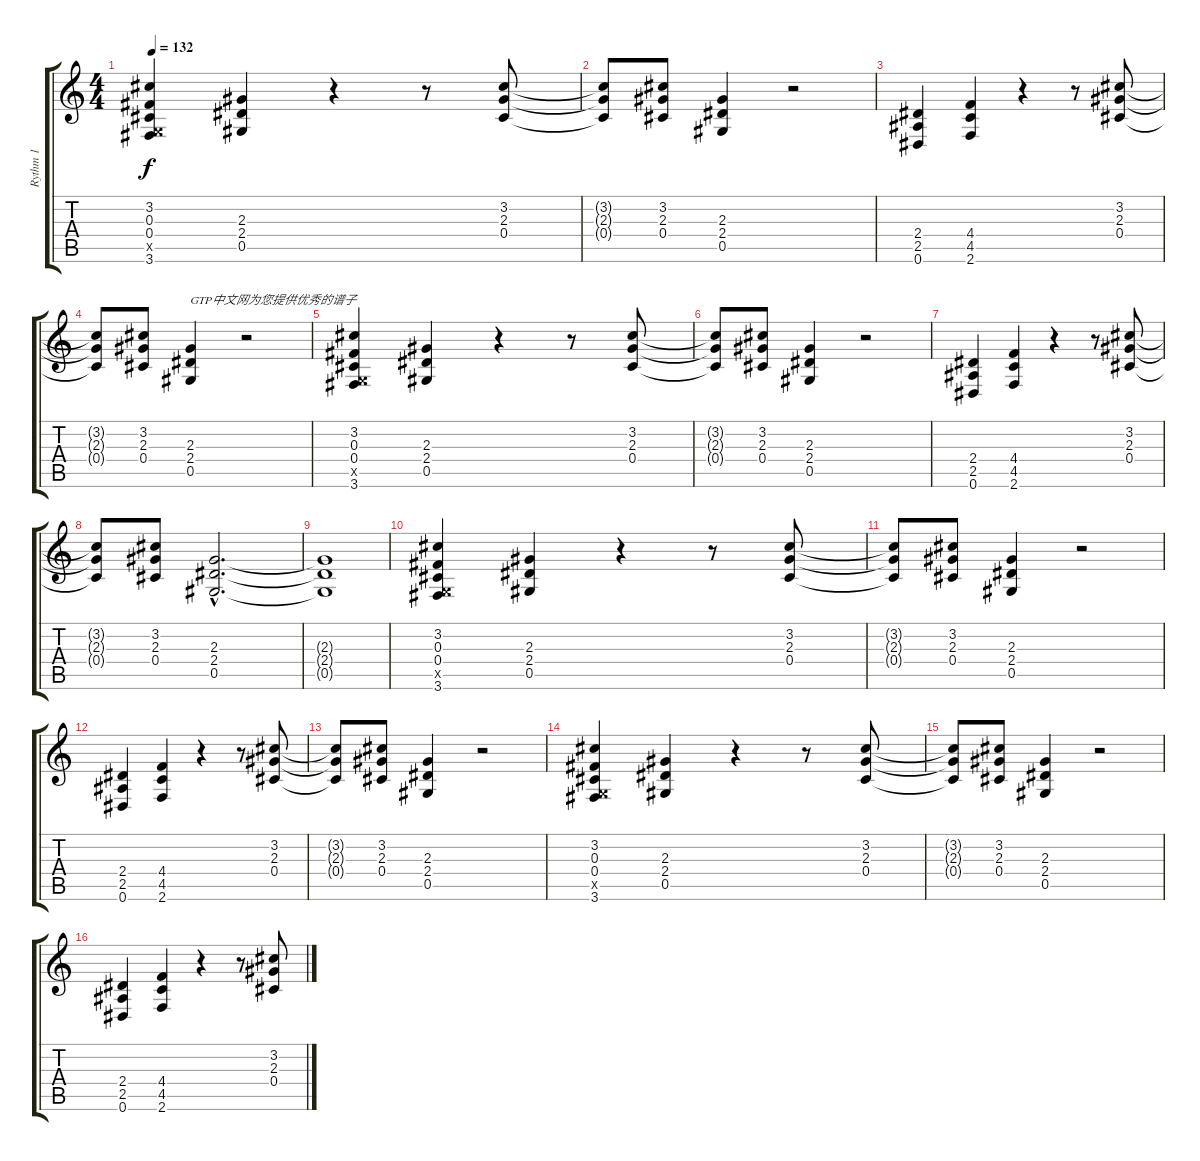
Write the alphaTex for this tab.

\track ("Rythm 1" "Rythm 1") {instrument overdrivenguitar}
\staff {score tabs}
\tuning (Eb4 Bb3 Gb3 Db3 Ab2 Eb2) {hide}
\ts (4 4)
\tempo 132
\clef g2
\ks c
(3.2 0.3 0.4 -1.5{x} 3.6).4{dy f instrument overdrivenguitar} (2.3 2.4 0.5).4 r.4 r.8 (3.2 2.3 0.4).8 |
(3.2{t} 2.3{t} 0.4{t}).8 (3.2 2.3 0.4).8 (2.3 2.4 0.5).4 r.2 |
(2.4 2.5 0.6).4 (4.4 4.5 2.6).4 r.4 r.8 (3.2 2.3 0.4).8 |
(3.2{t} 2.3{t} 0.4{t}).8 (3.2 2.3 0.4).8 (2.3 2.4 0.5).4{txt "GTP中文网为您提供优秀的谱子"} r.2 |
(3.2 0.3 0.4 -1.5{x} 3.6).4 (2.3 2.4 0.5).4 r.4 r.8 (3.2 2.3 0.4).8 |
(3.2{t} 2.3{t} 0.4{t}).8 (3.2 2.3 0.4).8 (2.3 2.4 0.5).4 r.2 |
(2.4 2.5 0.6).4 (4.4 4.5 2.6).4 r.4 r.8 (3.2 2.3 0.4).8 |
(3.2{t} 2.3{t} 0.4{t}).8 (3.2 2.3 0.4).8 (2.3{hac} 2.4{hac} 0.5{hac}).2{d} |
(2.3{t} 2.4{t} 0.5{t}).1 |
(3.2 0.3 0.4 -1.5{x} 3.6).4 (2.3 2.4 0.5).4 r.4 r.8 (3.2 2.3 0.4).8 |
(3.2{t} 2.3{t} 0.4{t}).8 (3.2 2.3 0.4).8 (2.3 2.4 0.5).4 r.2 |
(2.4 2.5 0.6).4 (4.4 4.5 2.6).4 r.4 r.8 (3.2 2.3 0.4).8 |
(3.2{t} 2.3{t} 0.4{t}).8 (3.2 2.3 0.4).8 (2.3 2.4 0.5).4 r.2 |
(3.2 0.3 0.4 -1.5{x} 3.6).4 (2.3 2.4 0.5).4 r.4 r.8 (3.2 2.3 0.4).8 |
(3.2{t} 2.3{t} 0.4{t}).8 (3.2 2.3 0.4).8 (2.3 2.4 0.5).4 r.2 |
(2.4 2.5 0.6).4 (4.4 4.5 2.6).4 r.4 r.8 (3.2 2.3 0.4).8
